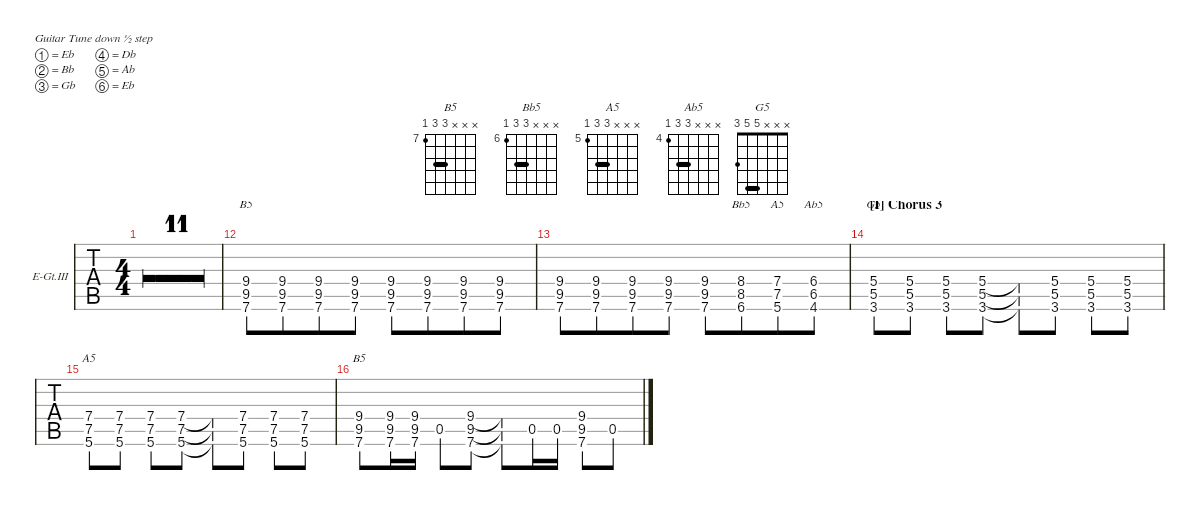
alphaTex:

\hideDynamics
\bracketExtendMode nobrackets
\firstSystemTrackNameOrientation horizontal
\otherSystemsTrackNameOrientation horizontal
\track ("E.Guitar III (Left)" "E-Gt.III") {multiBarRest instrument overdrivenguitar}
\staff {tabs}
\tuning (Eb4 Bb3 Gb3 Db3 Ab2 Eb2)
\chord ("B5" x x x 9 9 7) {firstfret 7 barre 9}
\chord ("Bb5" x x x 8 8 6) {firstfret 6 barre 8}
\chord ("A5" x x x 7 7 5) {firstfret 5 barre 7}
\chord ("Ab5" x x x 6 6 4) {firstfret 4 barre 6}
\chord ("G5" x x x 5 5 3) {barre 5}
\ts (4 4)
\tempo 116
\clef g2
\ks db
r.1{dy f} |
r.1 |
r.1 |
r.1 |
r.1 |
r.1 |
r.1 |
r.1 |
r.1 |
r.1 |
r.1 |
(7.6 9.5 9.4).8{ch "B5" beam merge} (7.6 9.5 9.4).8{beam merge} (7.6 9.5 9.4).8{beam merge} (7.6 9.5 9.4).8 (7.6 9.5 9.4).8{beam merge} (7.6 9.5 9.4).8{beam merge} (7.6 9.5 9.4).8{beam merge} (7.6 9.5 9.4).8 |
(7.6 9.5 9.4).8{beam merge} (7.6 9.5 9.4).8{beam merge} (7.6 9.5 9.4).8{beam merge} (7.6 9.5 9.4).8 (7.6 9.5 9.4).8{beam merge} (6.6 8.5 8.4).8{ch "Bb5" beam merge} (5.6 7.5 7.4).8{ch "A5" beam merge} (4.6 6.5 6.4).8{ch "Ab5"} |
\section ("I" "Chorus 3")
(3.6 5.5 5.4).8{ch "G5"} (3.6 5.5 5.4).8 (3.6 5.5 5.4).8 (3.6 5.5 5.4).8 (3.6{t} 5.5{t} 5.4{t}).8 (3.6 5.5 5.4).8 (3.6 5.5 5.4).8 (3.6 5.5 5.4).8 |
(5.6 7.5 7.4).8{ch "A5"} (5.6 7.5 7.4).8 (5.6 7.5 7.4).8 (5.6 7.5 7.4).8 (5.6{t} 7.5{t} 7.4{t}).8 (5.6 7.5 7.4).8 (5.6 7.5 7.4).8 (5.6 7.5 7.4).8 |
(7.6 9.5 9.4).8{ch "B5"} (7.6 9.5 9.4).16 (7.6 9.5 9.4).16 0.5.8 (7.6 9.5 9.4).8 (9.4{t} 9.5{t} 7.6{t}).8 0.5.16 0.5.16 (7.6 9.5 9.4).8 0.5.8
